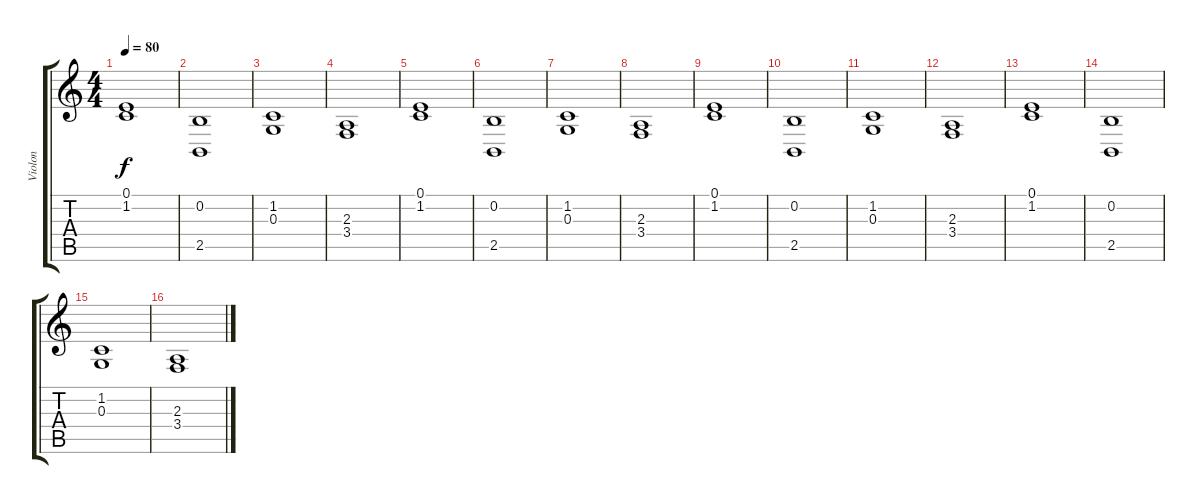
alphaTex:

\track ("Violon" "Violon") {instrument violin}
\staff {score tabs}
\tuning (E4 B3 G3 D3 A2 E2) {hide}
\ts (4 4)
\tempo 80
\clef g2
\ks c
(0.1 1.2).1{dy f volume 8 instrument synthstrings2} |
(0.2 2.5).1 |
(1.2 0.3).1 |
(2.3 3.4).1 |
(0.1 1.2).1 |
(0.2 2.5).1 |
(1.2 0.3).1 |
(2.3 3.4).1 |
(0.1 1.2).1 |
(0.2 2.5).1 |
(1.2 0.3).1 |
(2.3 3.4).1 |
(0.1 1.2).1 |
(0.2 2.5).1 |
(1.2 0.3).1 |
(2.3 3.4).1
